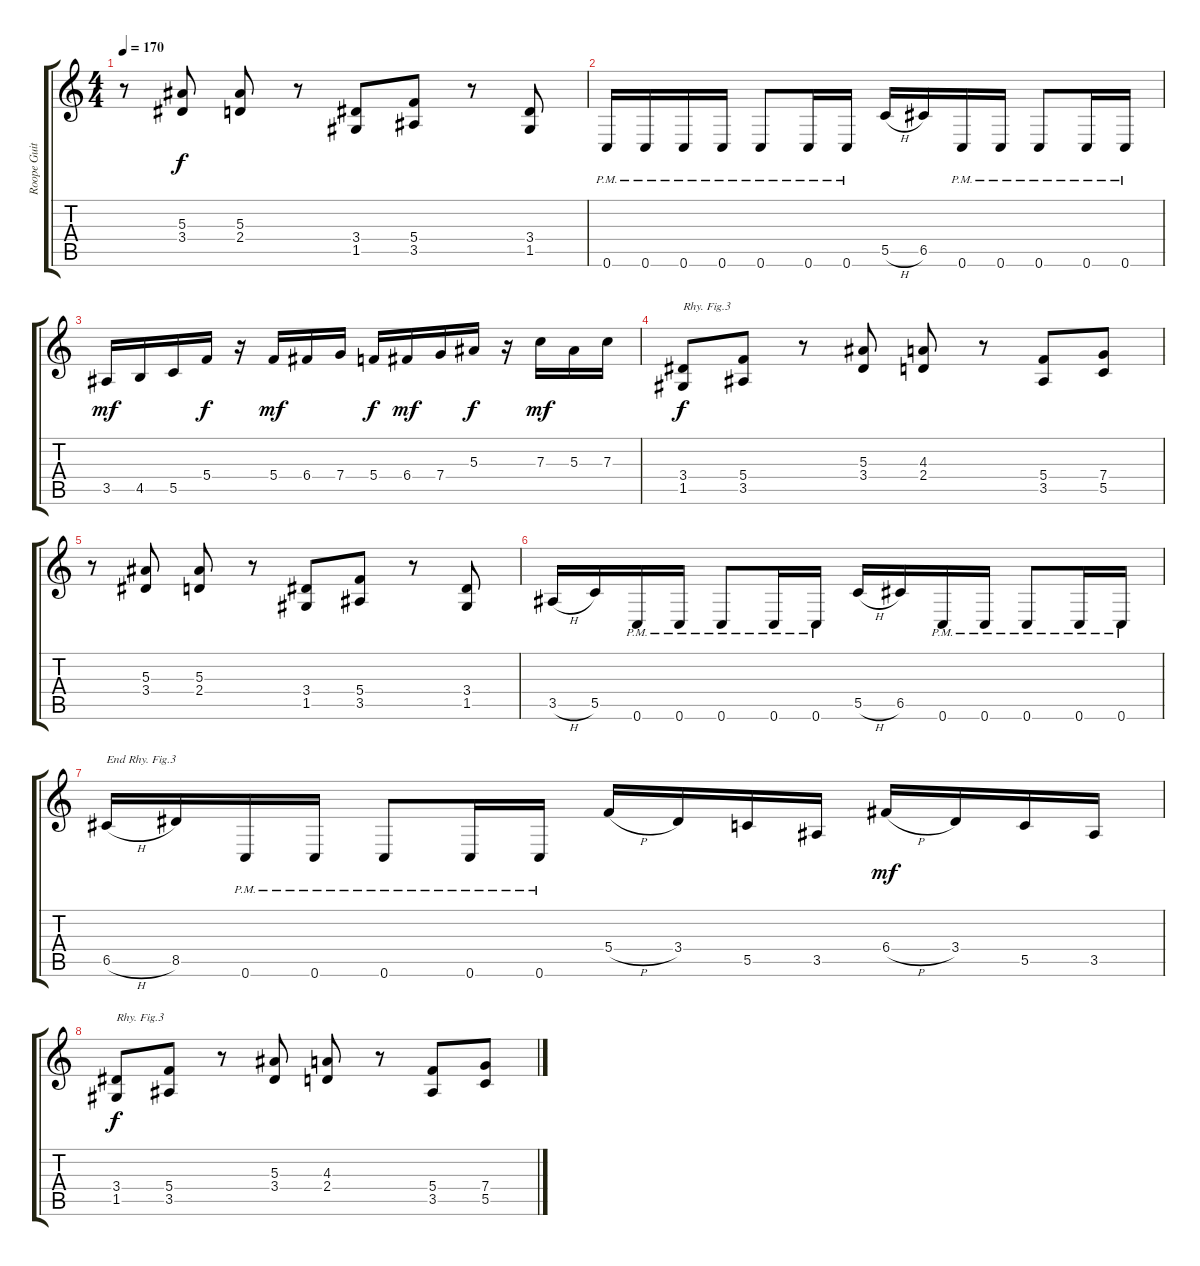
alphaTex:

\track ("Roope Guitar 2" "Roope Guit") {instrument distortionguitar}
\staff {score tabs}
\tuning (D4 A3 F3 C3 G2 C2) {hide}
\ts (4 4)
\tempo 170
\clef g2
\ks c
r.8{dy f} (5.3 3.4).8 (5.3 2.4).8 r.8 (3.4 1.5).8 (5.4 3.5).8 r.8 (3.4 1.5).8 |
0.6{pm}.16 0.6{pm}.16 0.6{pm}.16 0.6{pm}.16 0.6{pm}.8 0.6{pm}.16 0.6{pm}.16 5.5{h}.16 6.5.16 0.6{pm}.16 0.6{pm}.16 0.6{pm}.8 0.6{pm}.16 0.6{pm}.16 |
3.5.16{dy mf} 4.5.16 5.5.16 5.4.16{dy f} r.16 5.4.16{dy mf} 6.4.16 7.4.16 5.4.16{dy f} 6.4.16{dy mf} 7.4.16 5.3.16{dy f} r.16 7.3.16{dy mf} 5.3.16 7.3.16 |
(3.4 1.5).8{txt "Rhy. Fig.3" dy f} (5.4 3.5).8 r.8 (5.3 3.4).8 (4.3 2.4).8 r.8 (5.4 3.5).8 (7.4 5.5).8 |
r.8 (5.3 3.4).8 (5.3 2.4).8 r.8 (3.4 1.5).8 (5.4 3.5).8 r.8 (3.4 1.5).8 |
3.5{h}.16 5.5.16 0.6{pm}.16 0.6{pm}.16 0.6{pm}.8 0.6{pm}.16 0.6{pm}.16 5.5{h}.16 6.5.16 0.6{pm}.16 0.6{pm}.16 0.6{pm}.8 0.6{pm}.16 0.6{pm}.16 |
6.5{h}.16{txt "End Rhy. Fig.3"} 8.5.16 0.6{pm}.16 0.6{pm}.16 0.6{pm}.8 0.6{pm}.16 0.6{pm}.16 5.4{h}.16 3.4.16 5.5.16 3.5.16 6.4{h}.16{dy mf} 3.4.16 5.5.16 3.5.16 |
(3.4 1.5).8{txt "Rhy. Fig.3" dy f} (5.4 3.5).8 r.8 (5.3 3.4).8 (4.3 2.4).8 r.8 (5.4 3.5).8 (7.4 5.5).8
